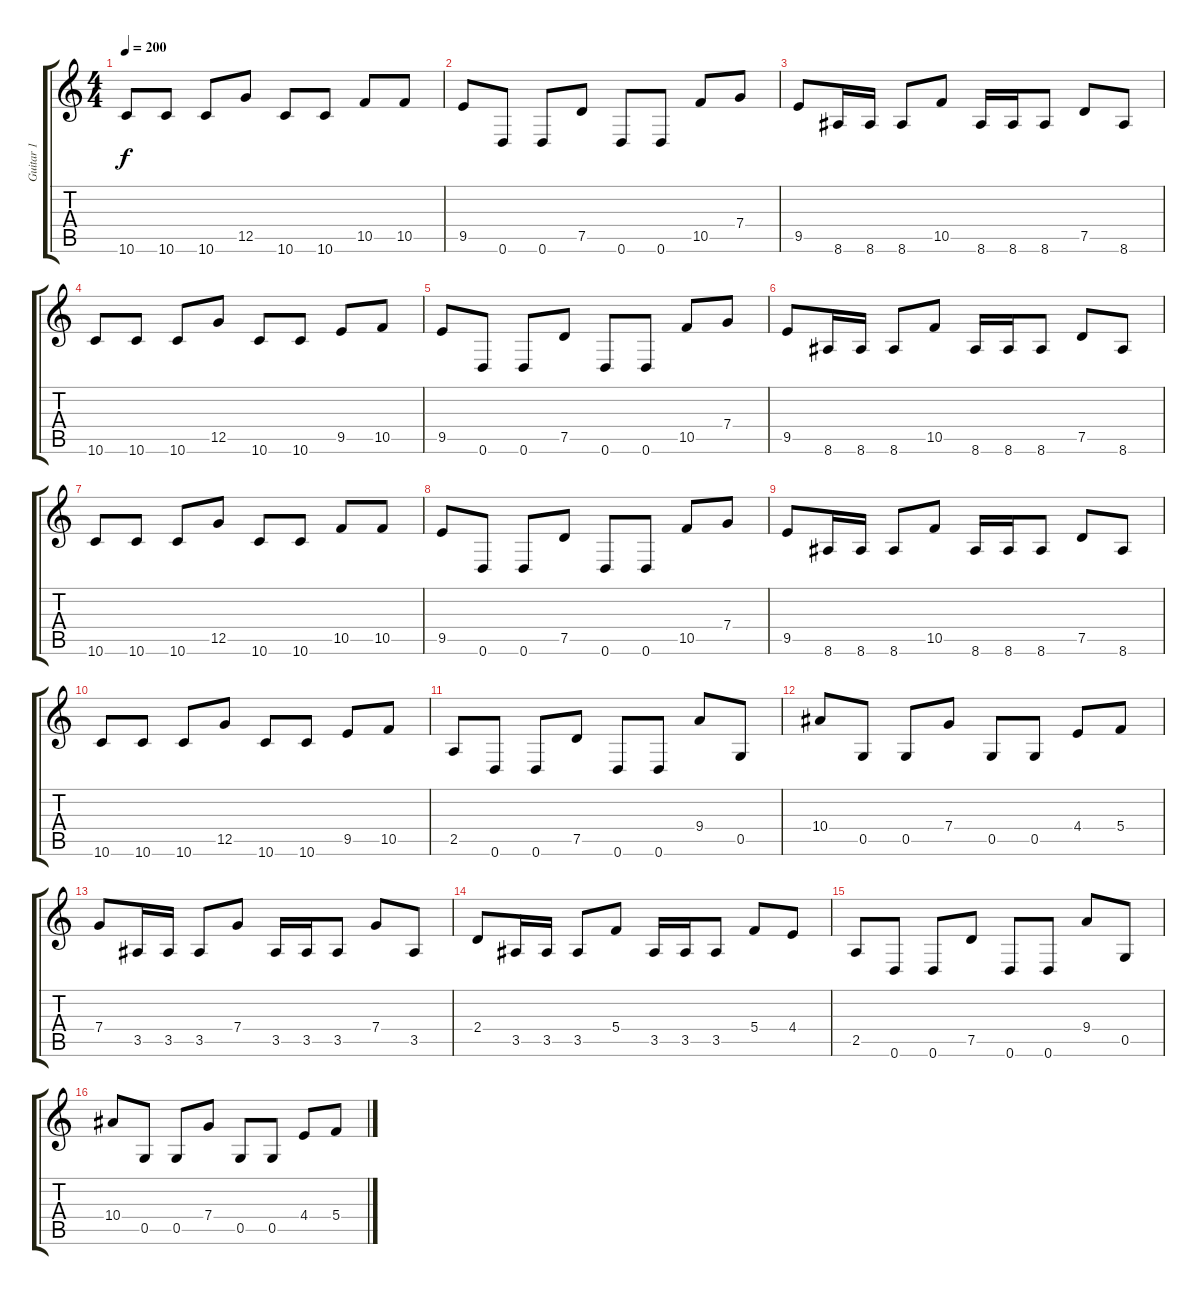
\track ("Guitar 1" "Guitar 1") {instrument overdrivenguitar}
\staff {score tabs}
\tuning (G3 D3 F3 C3 G2 D2) {hide}
\ts (4 4)
\tempo 200
\clef g2
\ks c
10.6.8{dy f} 10.6.8 10.6.8 12.5.8 10.6.8 10.6.8 10.5.8 10.5.8 |
9.5.8 0.6.8 0.6.8 7.5.8 0.6.8 0.6.8 10.5.8 7.4.8 |
9.5.8 8.6.16 8.6.16 8.6.8 10.5.8 8.6.16 8.6.16 8.6.8 7.5.8 8.6.8 |
10.6.8 10.6.8 10.6.8 12.5.8 10.6.8 10.6.8 9.5.8 10.5.8 |
9.5.8 0.6.8 0.6.8 7.5.8 0.6.8 0.6.8 10.5.8 7.4.8 |
9.5.8 8.6.16 8.6.16 8.6.8 10.5.8 8.6.16 8.6.16 8.6.8 7.5.8 8.6.8 |
10.6.8 10.6.8 10.6.8 12.5.8 10.6.8 10.6.8 10.5.8 10.5.8 |
9.5.8 0.6.8 0.6.8 7.5.8 0.6.8 0.6.8 10.5.8 7.4.8 |
9.5.8 8.6.16 8.6.16 8.6.8 10.5.8 8.6.16 8.6.16 8.6.8 7.5.8 8.6.8 |
10.6.8 10.6.8 10.6.8 12.5.8 10.6.8 10.6.8 9.5.8 10.5.8 |
2.5.8 0.6.8 0.6.8 7.5.8 0.6.8 0.6.8 9.4.8 0.5.8 |
10.4.8 0.5.8 0.5.8 7.4.8 0.5.8 0.5.8 4.4.8 5.4.8 |
7.4.8 3.5.16 3.5.16 3.5.8 7.4.8 3.5.16 3.5.16 3.5.8 7.4.8 3.5.8 |
2.4.8 3.5.16 3.5.16 3.5.8 5.4.8 3.5.16 3.5.16 3.5.8 5.4.8 4.4.8 |
2.5.8 0.6.8 0.6.8 7.5.8 0.6.8 0.6.8 9.4.8 0.5.8 |
10.4.8 0.5.8 0.5.8 7.4.8 0.5.8 0.5.8 4.4.8 5.4.8
